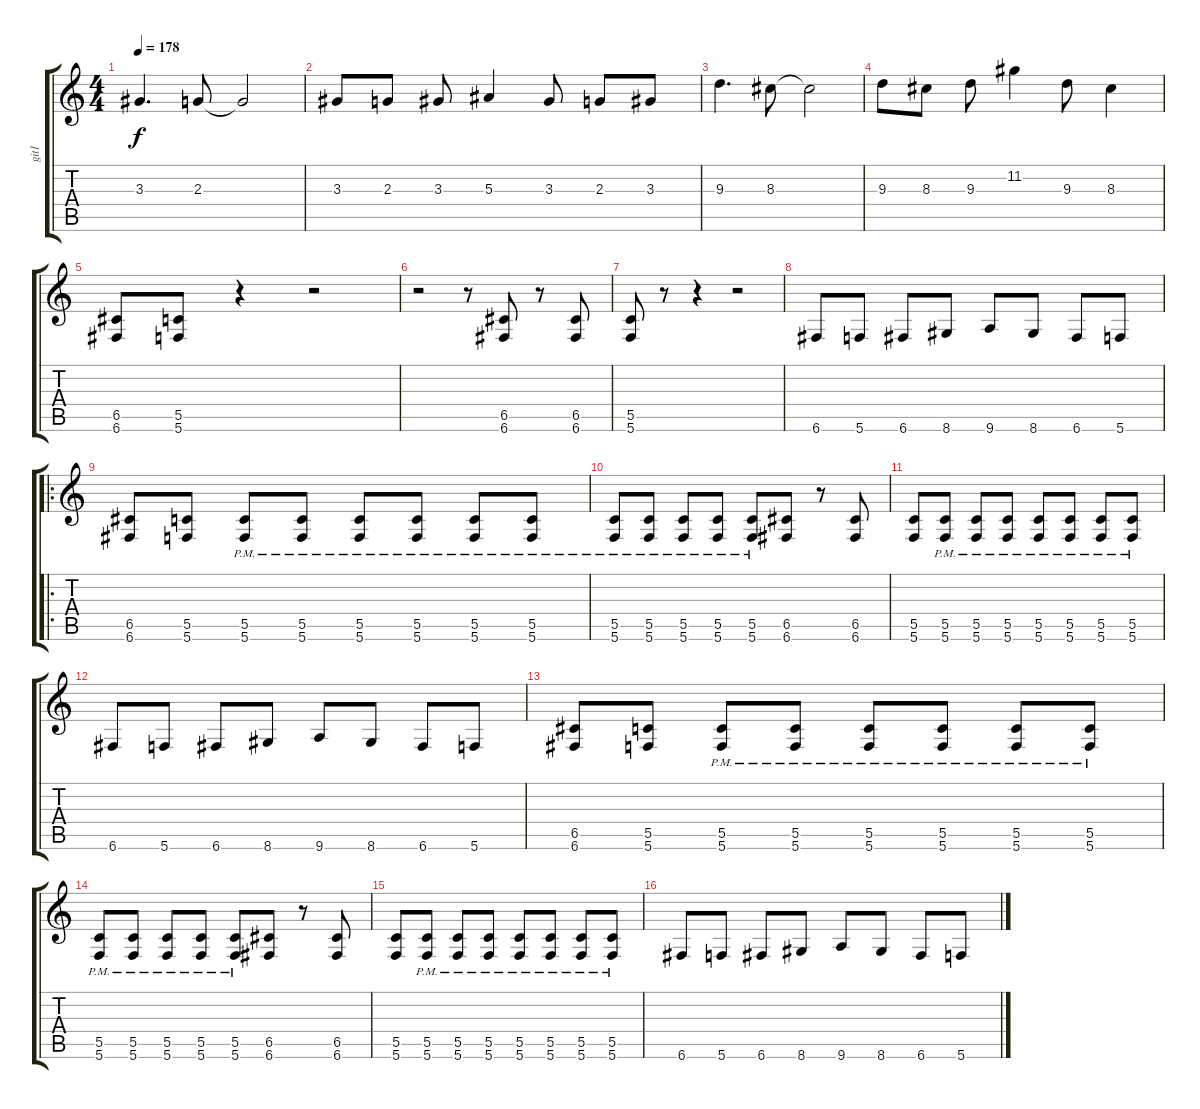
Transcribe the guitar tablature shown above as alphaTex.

\track ("git1" "git1") {instrument distortionguitar}
\staff {score tabs}
\tuning (D4 A3 F3 C3 G2 C2) {hide}
\ts (4 4)
\tempo 178
\clef g2
\ks c
3.3.4{d dy f} 2.3.8 2.3{t}.2 |
3.3.8 2.3.8 3.3.8 5.3.4 3.3.8 2.3.8 3.3.8 |
9.3.4{d} 8.3.8 8.3{t}.2 |
9.3.8 8.3.8 9.3.8 11.2.4 9.3.8 8.3.4 |
(6.5 6.6).8 (5.5 5.6).8 r.4 r.2 |
r.2 r.8 (6.5 6.6).8 r.8 (6.5 6.6).8 |
(5.5 5.6).8 r.8 r.4 r.2 |
6.6.8 5.6.8 6.6.8 8.6.8 9.6.8 8.6.8 6.6.8 5.6.8 |
\ro
(6.5 6.6).8 (5.5 5.6).8 (5.5{pm} 5.6{pm}).8 (5.5{pm} 5.6{pm}).8 (5.5{pm} 5.6{pm}).8 (5.5{pm} 5.6{pm}).8 (5.5{pm} 5.6{pm}).8 (5.5{pm} 5.6{pm}).8 |
(5.5{pm} 5.6{pm}).8 (5.5{pm} 5.6{pm}).8 (5.5{pm} 5.6{pm}).8 (5.5{pm} 5.6{pm}).8 (5.5{pm} 5.6{pm}).8 (6.5 6.6).8 r.8 (6.5 6.6).8 |
(5.5 5.6).8 (5.5{pm} 5.6{pm}).8 (5.5{pm} 5.6{pm}).8 (5.5{pm} 5.6{pm}).8 (5.5{pm} 5.6{pm}).8 (5.5{pm} 5.6{pm}).8 (5.5{pm} 5.6{pm}).8 (5.5{pm} 5.6{pm}).8 |
6.6.8 5.6.8 6.6.8 8.6.8 9.6.8 8.6.8 6.6.8 5.6.8 |
(6.5 6.6).8 (5.5 5.6).8 (5.5{pm} 5.6{pm}).8 (5.5{pm} 5.6{pm}).8 (5.5{pm} 5.6{pm}).8 (5.5{pm} 5.6{pm}).8 (5.5{pm} 5.6{pm}).8 (5.5{pm} 5.6{pm}).8 |
(5.5{pm} 5.6{pm}).8 (5.5{pm} 5.6{pm}).8 (5.5{pm} 5.6{pm}).8 (5.5{pm} 5.6{pm}).8 (5.5{pm} 5.6{pm}).8 (6.5 6.6).8 r.8 (6.5 6.6).8 |
(5.5 5.6).8 (5.5{pm} 5.6{pm}).8 (5.5{pm} 5.6{pm}).8 (5.5{pm} 5.6{pm}).8 (5.5{pm} 5.6{pm}).8 (5.5{pm} 5.6{pm}).8 (5.5{pm} 5.6{pm}).8 (5.5{pm} 5.6{pm}).8 |
6.6.8 5.6.8 6.6.8 8.6.8 9.6.8 8.6.8 6.6.8 5.6.8
